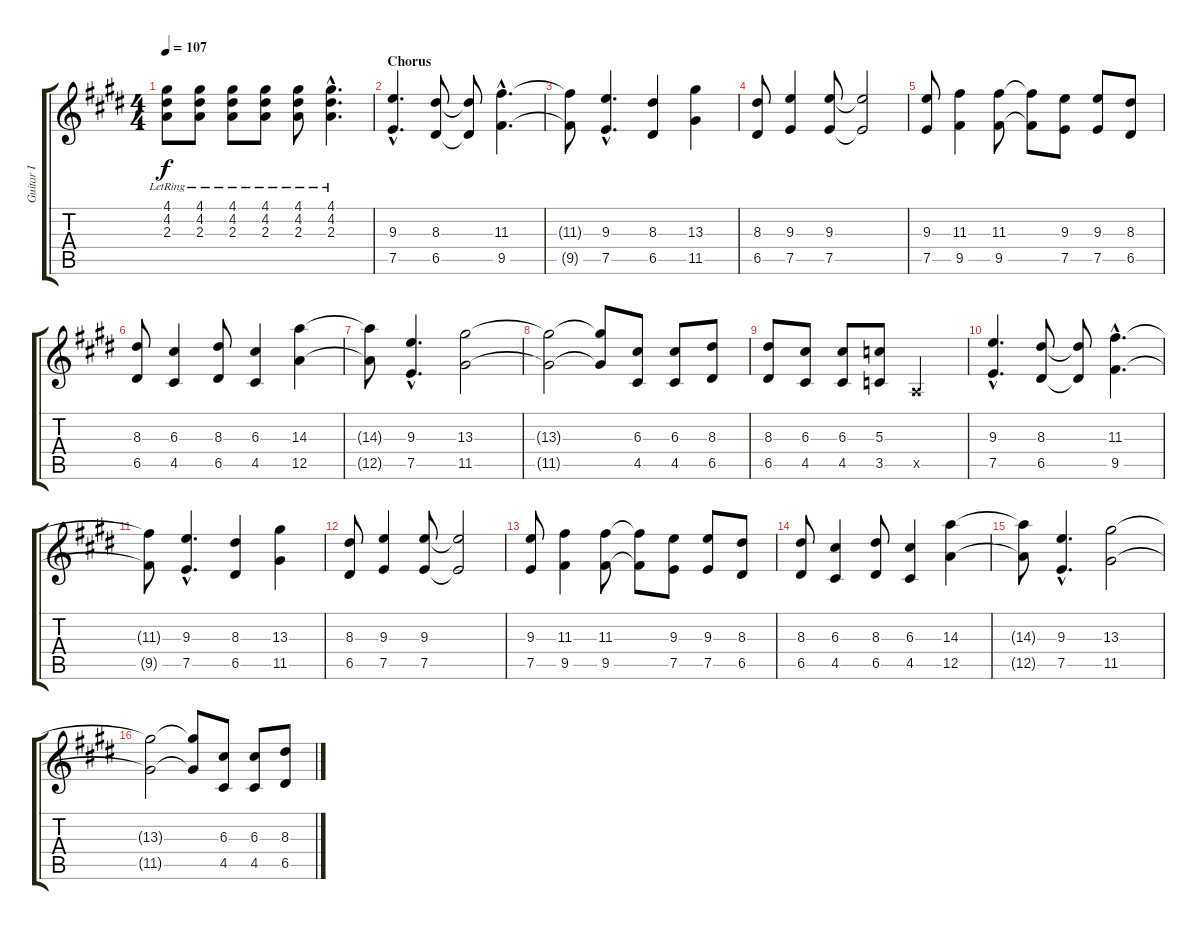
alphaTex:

\track ("Guitar I" "Guitar I") {instrument electricguitarclean}
\staff {score tabs}
\tuning (E4 B3 G3 D3 A2 E2) {hide}
\ts (4 4)
\tempo 107
\clef g2
\ks c#minor
(4.1{lr} 4.2{lr} 2.3{lr}).8{dy f} (4.1{lr} 4.2{lr} 2.3{lr}).8 (4.1{lr} 4.2{lr} 2.3{lr}).8 (4.1{lr} 4.2{lr} 2.3{lr}).8 (4.1{lr} 4.2{lr} 2.3{lr}).8 (4.1{hac lr} 4.2{hac lr} 2.3{hac lr}).4{d} |
\section ("" "Chorus")
(9.3{hac} 7.5{hac}).4{d} (8.3 6.5).8 (8.3{t} 6.5{t}).8 (11.3{hac} 9.5{hac}).4{d} |
(11.3{t} 9.5{t}).8 (9.3{hac} 7.5{hac}).4{d} (8.3 6.5).4 (13.3 11.5).4 |
(8.3 6.5).8 (9.3 7.5).4 (9.3 7.5).8 (9.3{t} 7.5{t}).2 |
(9.3 7.5).8 (11.3 9.5).4 (11.3 9.5).8 (11.3{t} 9.5{t}).8 (9.3 7.5).8 (9.3 7.5).8 (8.3 6.5).8 |
(8.3 6.5).8 (6.3 4.5).4 (8.3 6.5).8 (6.3 4.5).4 (14.3 12.5).4 |
(14.3{t} 12.5{t}).8 (9.3{hac} 7.5{hac}).4{d} (13.3 11.5).2 |
(13.3{t} 11.5{t}).2 (13.3{t} 11.5{t}).8 (6.3 4.5).8 (6.3 4.5).8 (8.3 6.5).8 |
(8.3 6.5).8 (6.3 4.5).8 (6.3 4.5).8 (5.3 3.5).8 0.5{x}.2 |
(9.3{hac} 7.5{hac}).4{d} (8.3 6.5).8 (8.3{t} 6.5{t}).8 (11.3{hac} 9.5{hac}).4{d} |
(11.3{t} 9.5{t}).8 (9.3{hac} 7.5{hac}).4{d} (8.3 6.5).4 (13.3 11.5).4 |
(8.3 6.5).8 (9.3 7.5).4 (9.3 7.5).8 (9.3{t} 7.5{t}).2 |
(9.3 7.5).8 (11.3 9.5).4 (11.3 9.5).8 (11.3{t} 9.5{t}).8 (9.3 7.5).8 (9.3 7.5).8 (8.3 6.5).8 |
(8.3 6.5).8 (6.3 4.5).4 (8.3 6.5).8 (6.3 4.5).4 (14.3 12.5).4 |
(14.3{t} 12.5{t}).8 (9.3{hac} 7.5{hac}).4{d} (13.3 11.5).2 |
(13.3{t} 11.5{t}).2 (13.3{t} 11.5{t}).8 (6.3 4.5).8 (6.3 4.5).8 (8.3 6.5).8
